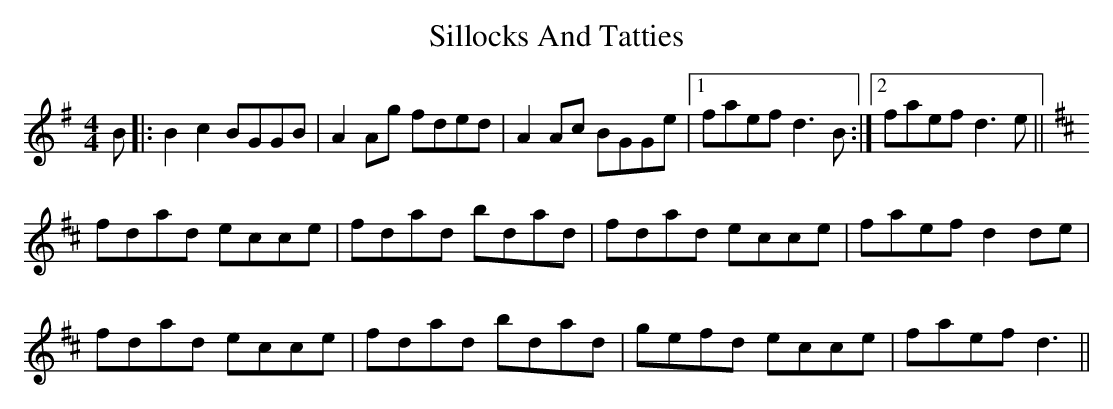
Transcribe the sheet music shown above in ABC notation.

X:1
T: Sillocks And Tatties
M: 4/4
L: 1/8
K: Dmix
B|:B2c2 BGGB|A2 Ag fded|A2 Ac BGGe|1 faef d3 B:|2 faef d3 e||
K:D
fdad ecce|fdad bdad|fdad ecce|faef d2 de|
fdad ecce|fdad bdad|gefd ecce|faef d3||
